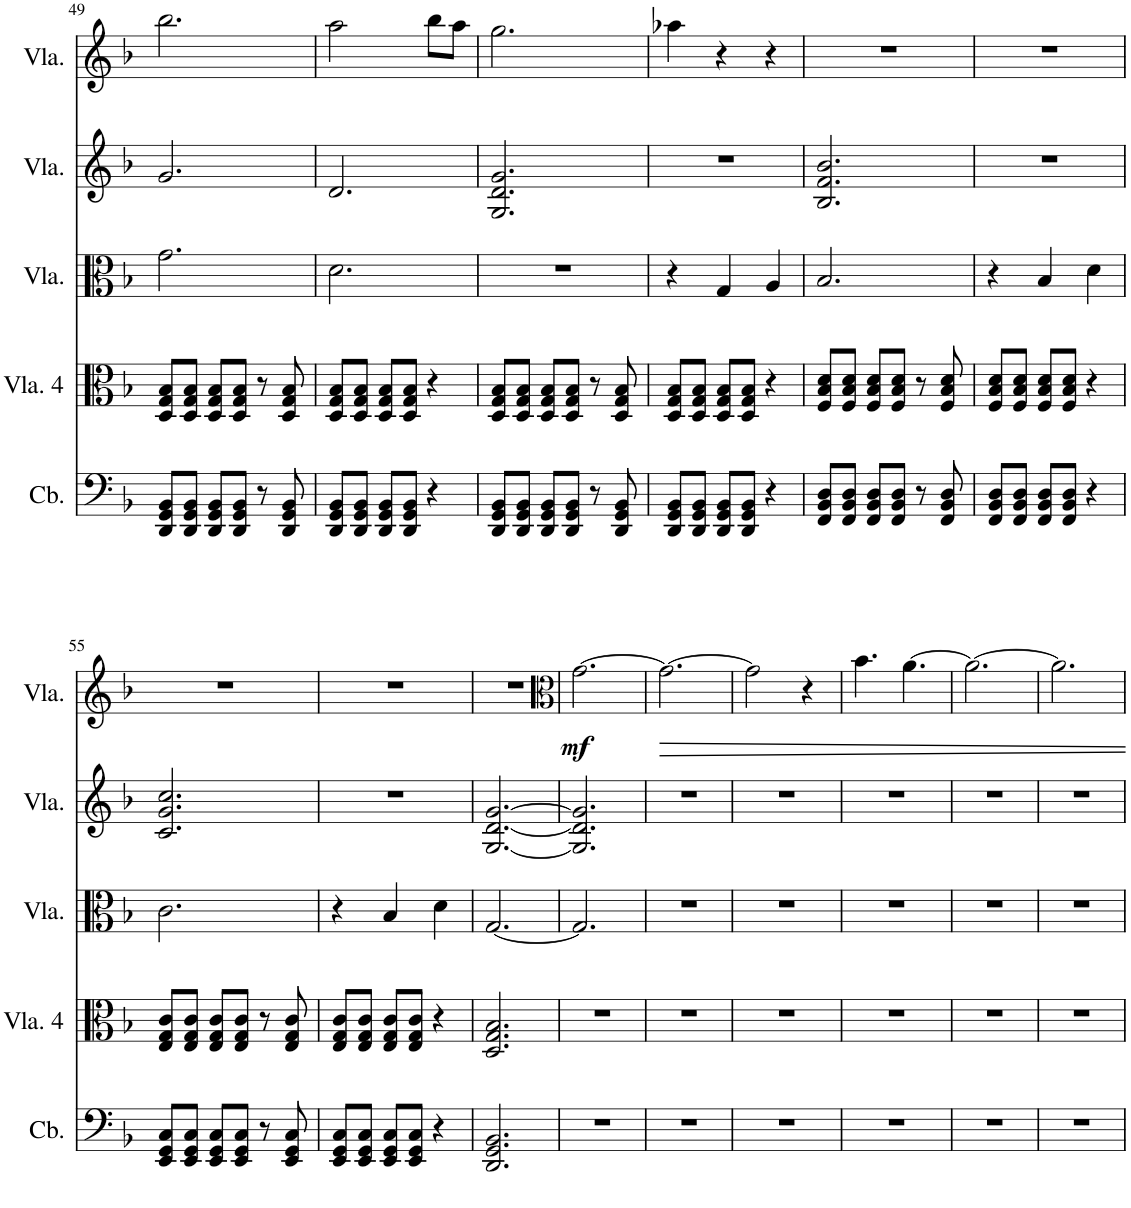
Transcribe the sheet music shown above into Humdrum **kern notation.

**kern	**kern	**kern	**kern	**kern	**dynam
*part5	*part4	*part3	*part2	*part1	*part1
*staff5	*staff4	*staff3	*staff2	*staff1	*staff1
*I"Contrabass	*I"Viola 4	*I"Viola 3	*I"Viola 2	*I"Viola 1	*
*I'Cb.	*I'Vla. 4	*I'Vla.	*I'Vla.	*I'Vla.	*
!!LO:PB:g=z
*clefF4	*clefC3	*clefC3	*clefG2	*clefG2	*
*Trd7c12	*	*	*	*	*
*k[b-]	*k[b-]	*k[b-]	*k[b-]	*k[b-]	*
*M3/4	*M3/4	*M3/4	*M3/4	*M3/4	*
=49	=49	=49	=49	=49	=49
8DD/ 8GG/ 8BB-/L	8D/ 8G/ 8B-/L	2.g\	2.g/	2.bb-\	.
8DD/ 8GG/ 8BB-/J	8D/ 8G/ 8B-/J	.	.	.	.
8DD/ 8GG/ 8BB-/L	8D/ 8G/ 8B-/L	.	.	.	.
8DD/ 8GG/ 8BB-/J	8D/ 8G/ 8B-/J	.	.	.	.
8r	8r	.	.	.	.
8DD/ 8GG/ 8BB-/	8D/ 8G/ 8B-/	.	.	.	.
=50	=50	=50	=50	=50	=50
8DD/ 8GG/ 8BB-/L	8D/ 8G/ 8B-/L	2.d\	2.d/	2aa\	.
8DD/ 8GG/ 8BB-/J	8D/ 8G/ 8B-/J	.	.	.	.
8DD/ 8GG/ 8BB-/L	8D/ 8G/ 8B-/L	.	.	.	.
8DD/ 8GG/ 8BB-/J	8D/ 8G/ 8B-/J	.	.	.	.
4r	4r	.	.	8bb-\L	.
.	.	.	.	8aa\J	.
=51	=51	=51	=51	=51	=51
8DD/ 8GG/ 8BB-/L	8D/ 8G/ 8B-/L	2.r	2.G/ 2.d/ 2.g/	2.gg\	.
8DD/ 8GG/ 8BB-/J	8D/ 8G/ 8B-/J	.	.	.	.
8DD/ 8GG/ 8BB-/L	8D/ 8G/ 8B-/L	.	.	.	.
8DD/ 8GG/ 8BB-/J	8D/ 8G/ 8B-/J	.	.	.	.
8r	8r	.	.	.	.
8DD/ 8GG/ 8BB-/	8D/ 8G/ 8B-/	.	.	.	.
=52	=52	=52	=52	=52	=52
8DD/ 8GG/ 8BB-/L	8D/ 8G/ 8B-/L	4r	2.r	4aa-X\	.
8DD/ 8GG/ 8BB-/J	8D/ 8G/ 8B-/J	.	.	.	.
8DD/ 8GG/ 8BB-/L	8D/ 8G/ 8B-/L	4G/	.	4r	.
8DD/ 8GG/ 8BB-/J	8D/ 8G/ 8B-/J	.	.	.	.
4r	4r	4A/	.	4r	.
=53	=53	=53	=53	=53	=53
8FF/ 8BB-/ 8D/L	8F/ 8B-/ 8d/L	2.B-/	2.B-/ 2.f/ 2.b-/	2.r	.
8FF/ 8BB-/ 8D/J	8F/ 8B-/ 8d/J	.	.	.	.
8FF/ 8BB-/ 8D/L	8F/ 8B-/ 8d/L	.	.	.	.
8FF/ 8BB-/ 8D/J	8F/ 8B-/ 8d/J	.	.	.	.
8r	8r	.	.	.	.
8FF/ 8BB-/ 8D/	8F/ 8B-/ 8d/	.	.	.	.
=54	=54	=54	=54	=54	=54
8FF/ 8BB-/ 8D/L	8F/ 8B-/ 8d/L	4r	2.r	2.r	.
8FF/ 8BB-/ 8D/J	8F/ 8B-/ 8d/J	.	.	.	.
8FF/ 8BB-/ 8D/L	8F/ 8B-/ 8d/L	4B-/	.	.	.
8FF/ 8BB-/ 8D/J	8F/ 8B-/ 8d/J	.	.	.	.
4r	4r	4d\	.	.	.
!!LO:LB:g=z
=55	=55	=55	=55	=55	=55
8EE/ 8GG/ 8C/L	8E/ 8G/ 8c/L	2.c\	2.c/ 2.g/ 2.cc/	2.r	.
8EE/ 8GG/ 8C/J	8E/ 8G/ 8c/J	.	.	.	.
8EE/ 8GG/ 8C/L	8E/ 8G/ 8c/L	.	.	.	.
8EE/ 8GG/ 8C/J	8E/ 8G/ 8c/J	.	.	.	.
8r	8r	.	.	.	.
8EE/ 8GG/ 8C/	8E/ 8G/ 8c/	.	.	.	.
=56	=56	=56	=56	=56	=56
8EE/ 8GG/ 8C/L	8E/ 8G/ 8c/L	4r	2.r	2.r	.
8EE/ 8GG/ 8C/J	8E/ 8G/ 8c/J	.	.	.	.
8EE/ 8GG/ 8C/L	8E/ 8G/ 8c/L	4B-/	.	.	.
8EE/ 8GG/ 8C/J	8E/ 8G/ 8c/J	.	.	.	.
4r	4r	4d\	.	.	.
=57	=57	=57	=57	=57	=57
2.DD/ 2.GG/ 2.BB-/	2.D/ 2.G/ 2.B-/	[2.G/	[2.G/ [2.d/ [2.g/	2.r	.
=58	=58	=58	=58	=58	=58
*	*	*	*	*clefC3	*
!	!	!	!	!	!LO:DY:b
2.r	2.r	2.G/]	2.G/] 2.d/] 2.g/]	[2.g\	mf
=59	=59	=59	=59	=59	=59
2.r	2.r	2.r	2.r	2.g\_	.
=60	=60	=60	=60	=60	=60
2.r	2.r	2.r	2.r	2g\]	.
.	.	.	.	4r	.
=61	=61	=61	=61	=61	=61
2.r	2.r	2.r	2.r	4.b-\	.
.	.	.	.	[4.a\	.
=62	=62	=62	=62	=62	=62
2.r	2.r	2.r	2.r	2.a\_	.
=63	=63	=63	=63	=63	=63
2.r	2.r	2.r	2.r	2.a\]	.
=	=	=	=	=	=
*-	*-	*-	*-	*-	*-
